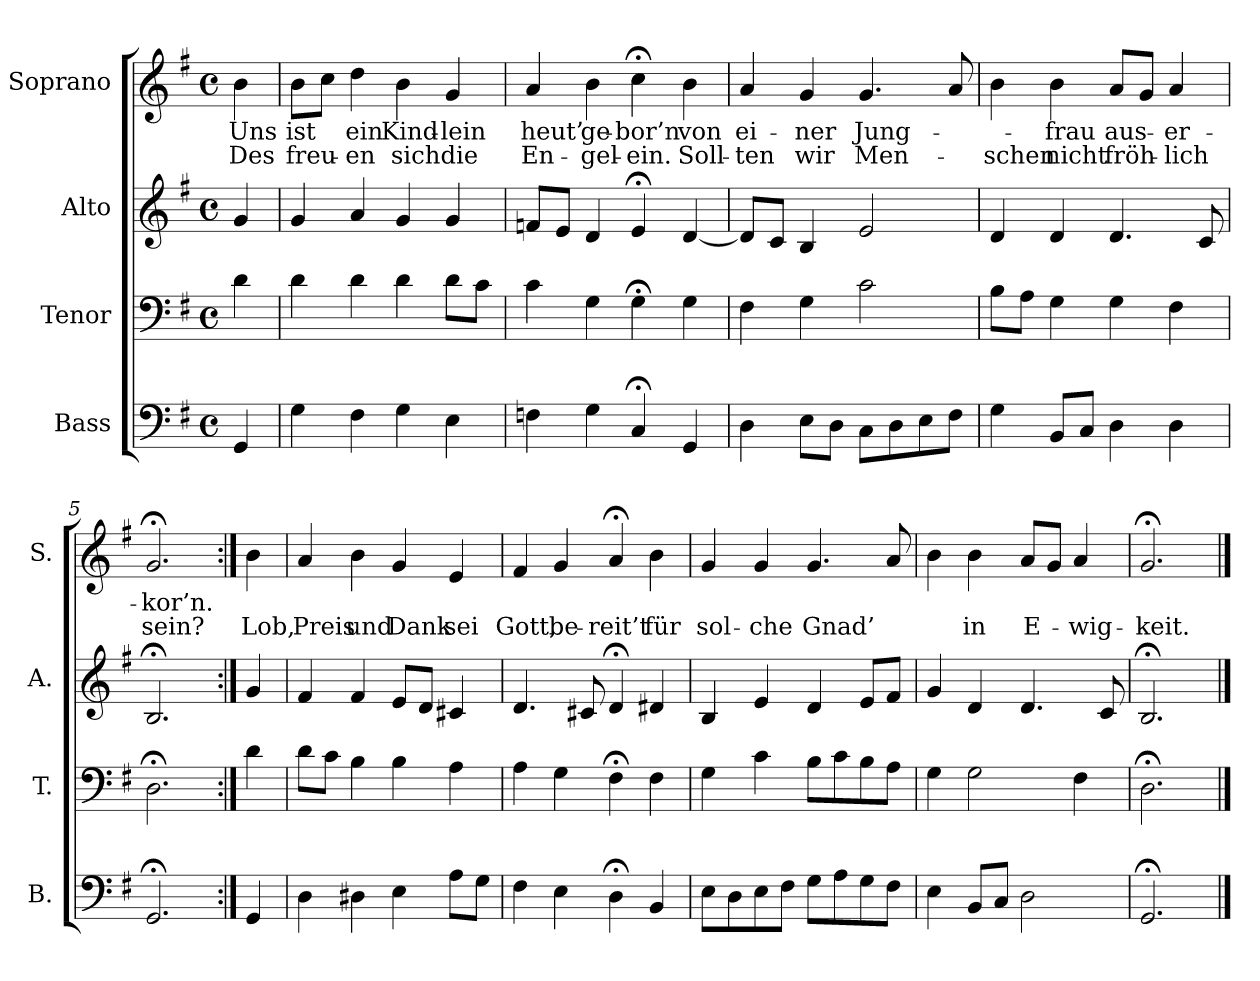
**kern	**kern	**kern	**kern	**text	**text
*part4	*part3	*part2	*part1	*part1	*part1
*staff4	*staff3	*staff2	*staff1	*staff1	*staff1
*I"Bass	*I"Tenor	*I"Alto	*I"Soprano	*	*
*I'B.	*I'T.	*I'A.	*I'S.	*	*
*clefF4	*clefF4	*clefG2	*clefG2	*	*
*k[f#]	*k[f#]	*k[f#]	*k[f#]	*	*
*G:	*G:	*G:	*G:	*	*
*M4/4	*M4/4	*M4/4	*M4/4	*	*
*met(c)	*met(c)	*met(c)	*met(c)	*	*
=	=	=	=	=	=
4GG/	4d\	4g/	4b\	Uns	Des
=1	=1	=1	=1	=1	=1
4G\	4d\	4g/	8b\L	ist	freu-
.	.	.	8cc\J	.	.
4F#\	4d\	4a/	4dd\	ein	-en
4G\	4d\	4g/	4b\	Kind-	sich
4E\	8d\L	4g/	4g/	-lein	die
.	8c\J	.	.	.	.
=2	=2	=2	=2	=2	=2
4Fn\	4c\	8fn/L	4a/	heut’	En-
.	.	8e/J	.	.	.
4G\	4G\	4d/	4b\	ge-	-gel-
4C;</	4G;<\	4e;</	4cc;<\	-bor’n	-ein.
4GG/	4G\	[4d/	4b\	von	Soll-
=3	=3	=3	=3	=3	=3
4D\	4F#\	8d/L]	4a/	ei-	-ten
.	.	8c/J	.	.	.
8E\L	4G\	4B/	4g/	-ner	wir
8D\J	.	.	.	.	.
8C\L	2c\	2e/	4.g/	Jung-	Men-
8D\	.	.	.	.	.
8E\	.	.	.	.	.
8F#\J	.	.	8a/	.	.
=4	=4	=4	=4	=4	=4
4G\	8B\L	4d/	4b\	.	-schen
.	8A\J	.	.	.	.
8BB/L	4G\	4d/	4b\	-frau	nicht
8C/J	.	.	.	.	.
4D\	4G\	4.d/	8a/L	aus-	fröh-
.	.	.	8g/J	.	.
4D\	4F#\	.	4a/	-er-	-lich
.	.	8c/	.	.	.
=5	=5	=5	=5	=5	=5
2.GG;</	2.D;<\	2.B;</	2.g;</	-kor’n.	sein?
!!LO:LB:g=z
=5a:|!	=5a:|!	=5a:|!	=5a:|!	=5a:|!	=5a:|!
4GG/	4d\	4g/	4b\	.	Lob,
=6	=6	=6	=6	=6	=6
4D\	8d\L	4f#/	4a/	.	Preis
.	8c\J	.	.	.	.
4D#X\	4B\	4f#/	4b\	.	und
4E\	4B\	8e/L	4g/	.	Dank
.	.	8d/J	.	.	.
8A\L	4A\	4c#X/	4e/	.	sei
8G\J	.	.	.	.	.
=7	=7	=7	=7	=7	=7
4F#\	4A\	4.d/	4f#/	.	Gott,
4E\	4G\	.	4g/	.	be-
.	.	8c#X/	.	.	.
4D;<\	4F#;<\	4d;</	4a;</	.	-reit’t
4BB/	4F#\	4d#X/	4b\	.	für
=8	=8	=8	=8	=8	=8
8E\L	4G\	4B/	4g/	.	sol-
8D\	.	.	.	.	.
8E\	4c\	4e/	4g/	.	-che
8F#\J	.	.	.	.	.
8G\L	8B\L	4d/	4.g/	.	Gnad’
8A\	8c\	.	.	.	.
8G\	8B\	8e/L	.	.	.
8F#\J	8A\J	8f#/J	8a/	.	.
=9	=9	=9	=9	=9	=9
4E\	4G\	4g/	4b\	.	.
8BB/L	2G\	4d/	4b\	.	in
8C/J	.	.	.	.	.
2D\	.	4.d/	8a/L	.	E-
.	.	.	8g/J	.	.
.	4F#\	.	4a/	.	-wig-
.	.	8c/	.	.	.
=10	=10	=10	=10	=10	=10
2.GG;</	2.D;<\	2.B;</	2.g;</	.	-keit.
==	==	==	==	==	==
*-	*-	*-	*-	*-	*-
